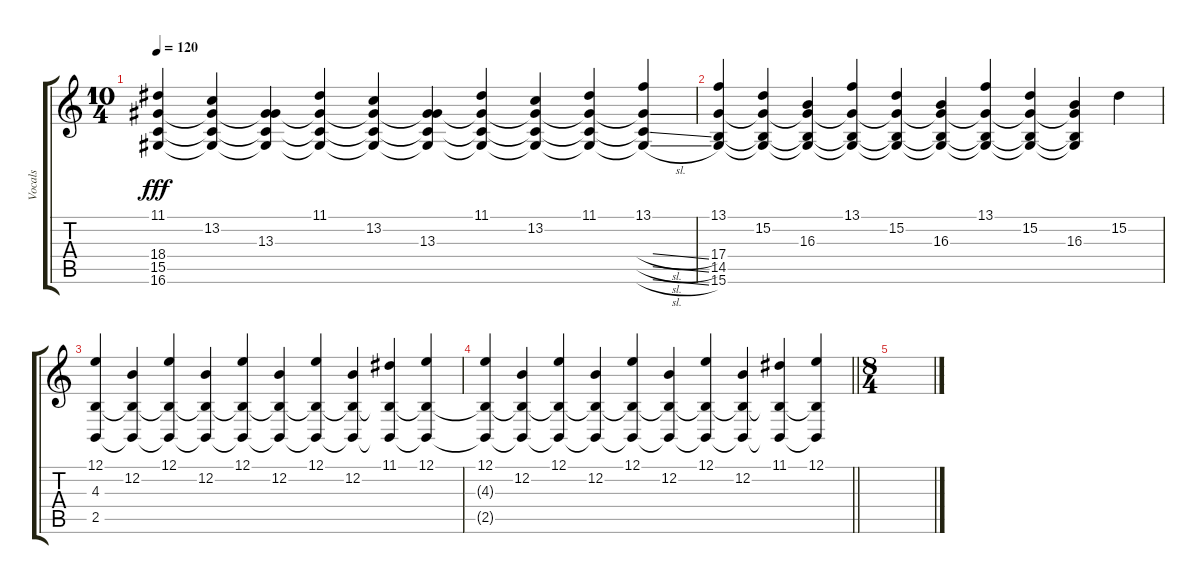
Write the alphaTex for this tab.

\track ("Vocals" "Vocals") {instrument choiraahs}
\staff {score tabs}
\tuning (E4 B3 G3 D3 A2 E2) {hide}
\ts (10 4)
\tempo 120
\clef g2
\ks c
(11.1 18.4 15.5 16.6).4{dy fff} (13.2 18.4{t} 15.5{t} 16.6{t}).4 (13.3 18.4{t} 15.5{t} 16.6{t}).4 (11.1 18.4{t} 15.5{t} 16.6{t}).4 (13.2 18.4{t} 15.5{t} 16.6{t}).4 (13.3 18.4{t} 15.5{t} 16.6{t}).4 (11.1 18.4{t} 15.5{t} 16.6{t}).4 (13.2 18.4{t} 15.5{t} 16.6{t}).4 (11.1 18.4{t} 15.5{t} 16.6{t}).4 (13.1 18.4{sl t} 15.5{sl t} 16.6{sl t}).4 |
(13.1 17.4 14.5 15.6).4 (15.2 17.4{t} 14.5{t} 15.6{t}).4 (16.3 17.4{t} 14.5{t} 15.6{t}).4 (13.1 17.4{t} 14.5{t} 15.6{t}).4 (15.2 17.4{t} 14.5{t} 15.6{t}).4 (16.3 17.4{t} 14.5{t} 15.6{t}).4 (13.1 17.4{t} 14.5{t} 15.6{t}).4 (15.2 17.4{t} 14.5{t} 15.6{t}).4 (16.3 17.4{t} 14.5{t} 15.6{t}).4 15.2.4 |
(12.1 4.3 2.5).4 (12.2 4.3{t} 2.5{t}).4 (12.1 4.3{t} 2.5{t}).4 (12.2 4.3{t} 2.5{t}).4 (12.1 4.3{t} 2.5{t}).4 (12.2 4.3{t} 2.5{t}).4 (12.1 4.3{t} 2.5{t}).4 (12.2 4.3{t} 2.5{t}).4 (11.1 4.3{t} 2.5{t}).4 (12.1 4.3{t} 2.5{t}).4 |
\barLineRight lightlight
(12.1 4.3{t} 2.5{t}).4 (12.2 4.3{t} 2.5{t}).4 (12.1 4.3{t} 2.5{t}).4 (12.2 4.3{t} 2.5{t}).4 (12.1 4.3{t} 2.5{t}).4 (12.2 4.3{t} 2.5{t}).4 (12.1 4.3{t} 2.5{t}).4 (12.2 4.3{t} 2.5{t}).4 (11.1 4.3{t} 2.5{t}).4 (12.1 4.3{t} 2.5{t}).4 |
\ts (8 4)
\section ("" "")
